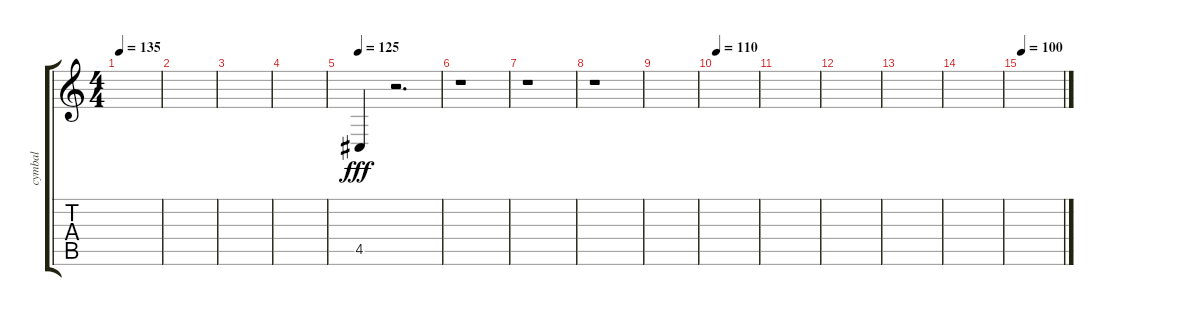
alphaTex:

\track ("cymbal" "cymbal") {instrument reversecymbal}
\staff {score tabs}
\tuning (E4 B3 G3 D3 A2 E2) {hide}
\ts (4 4)
\tempo 135
\clef g2
\ks c
|
|
|
|
\tempo 125
4.5.4{dy fff} r.2{d} |
r.1 |
r.1 |
r.1 |
|
\tempo 110
|
|
|
|
|
\tempo 100
